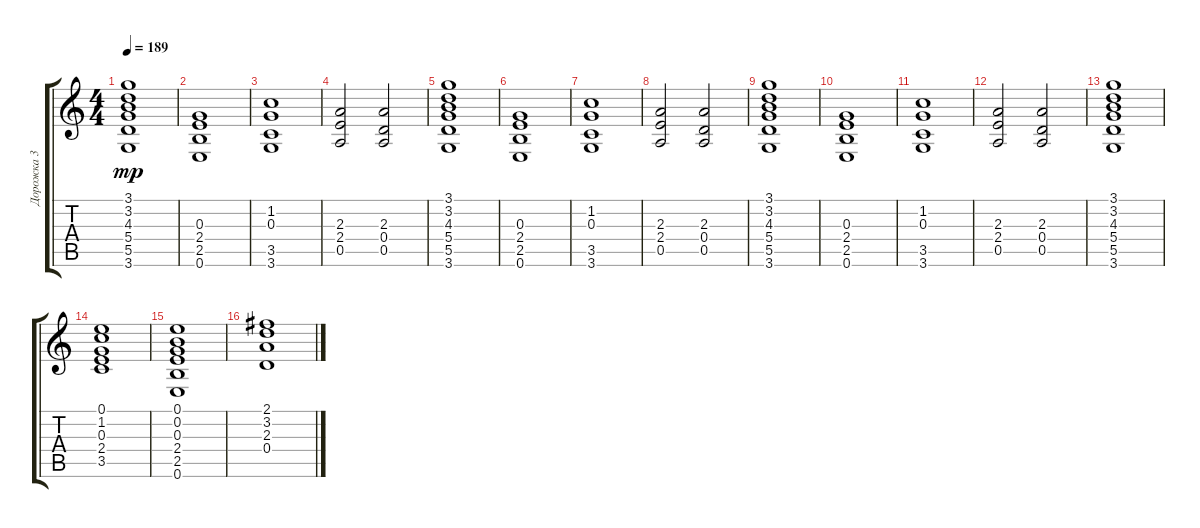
\track ("Дорожка 3" "Дорожка 3") {instrument distortionguitar}
\staff {score tabs}
\tuning (E4 B3 G3 D3 A2 E2) {hide}
\ts (4 4)
\tempo 189
\clef g2
\ks c
(3.1 3.2 4.3 5.4 5.5 3.6).1{dy mp} |
(0.3 2.4 2.5 0.6).1 |
(1.2 0.3 3.5 3.6).1 |
(2.3 2.4 0.5).2 (2.3 0.4 0.5).2 |
(3.1 3.2 4.3 5.4 5.5 3.6).1 |
(0.3 2.4 2.5 0.6).1 |
(1.2 0.3 3.5 3.6).1 |
(2.3 2.4 0.5).2 (2.3 0.4 0.5).2 |
(3.1 3.2 4.3 5.4 5.5 3.6).1 |
(0.3 2.4 2.5 0.6).1 |
(1.2 0.3 3.5 3.6).1 |
(2.3 2.4 0.5).2 (2.3 0.4 0.5).2 |
(3.1 3.2 4.3 5.4 5.5 3.6).1 |
(0.1 1.2 0.3 2.4 3.5).1 |
(0.1 0.2 0.3 2.4 2.5 0.6).1 |
(2.1 3.2 2.3 0.4).1
